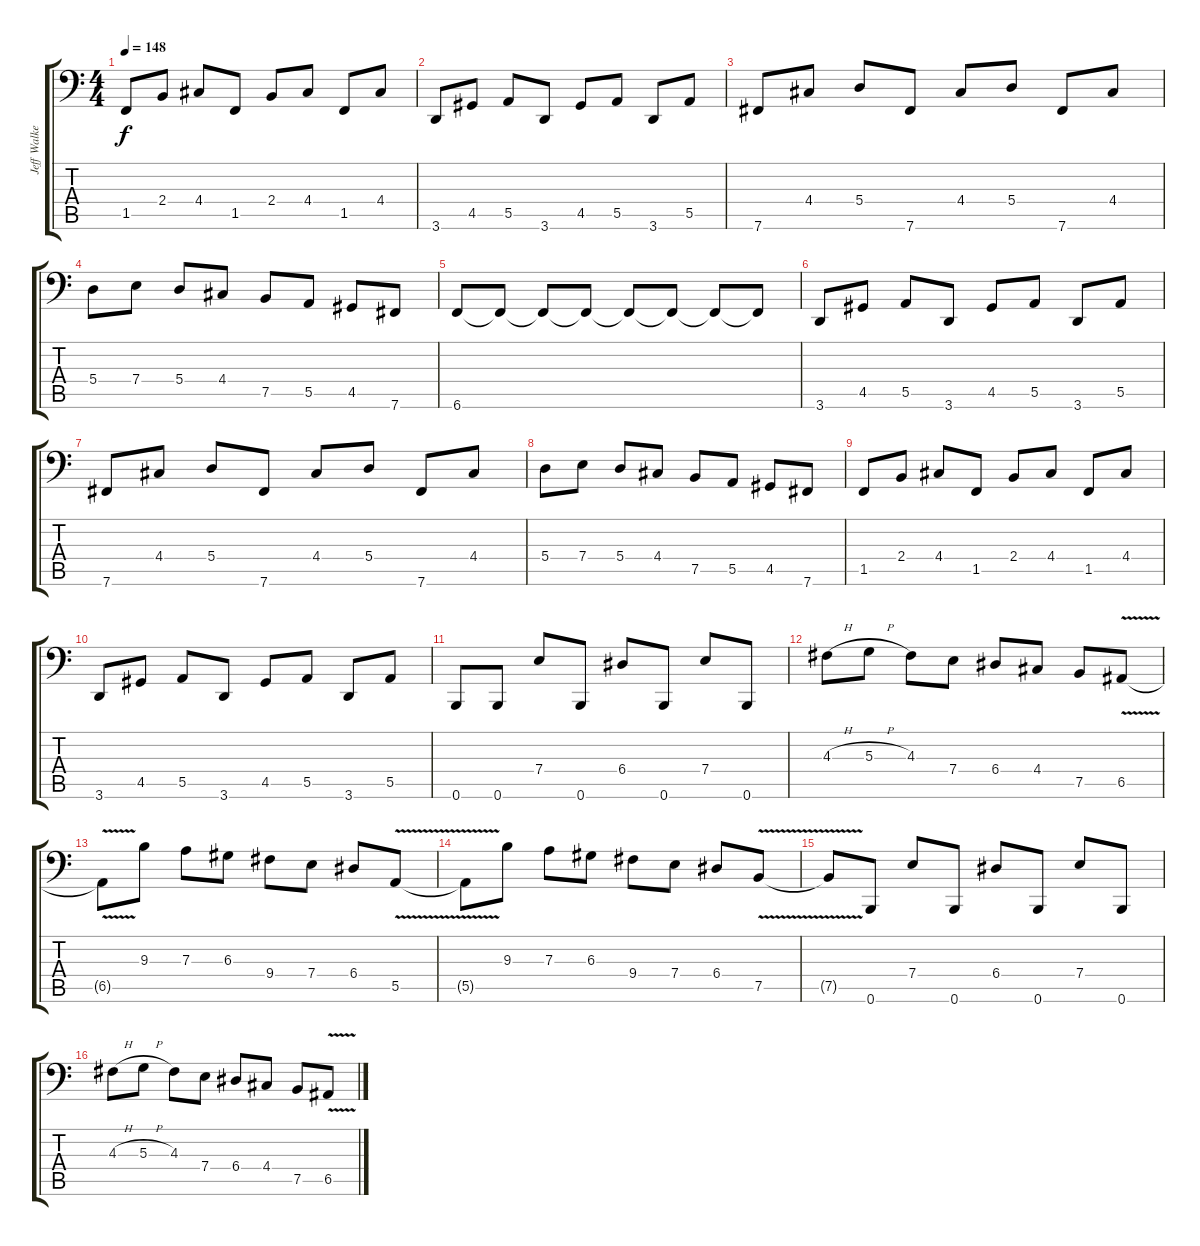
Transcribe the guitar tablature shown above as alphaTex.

\track ("Jeff Walker" "Jeff Walke") {instrument electricbasspick}
\staff {score tabs}
\tuning (B2 Gb2 D2 A1 E1 B0) {hide}
\ts (4 4)
\tempo 148
\clef f4
\ks c
1.5.8{dy f} 2.4.8 4.4.8 1.5.8 2.4.8 4.4.8 1.5.8 4.4.8 |
3.6.8 4.5.8 5.5.8 3.6.8 4.5.8 5.5.8 3.6.8 5.5.8 |
7.6.8 4.4.8 5.4.8 7.6.8 4.4.8 5.4.8 7.6.8 4.4.8 |
5.4.8 7.4.8 5.4.8 4.4.8 7.5.8 5.5.8 4.5.8 7.6.8 |
6.6.8 6.6{t}.8 6.6{t}.8 6.6{t}.8 6.6{t}.8 6.6{t}.8 6.6{t}.8 6.6{t}.8 |
3.6.8 4.5.8 5.5.8 3.6.8 4.5.8 5.5.8 3.6.8 5.5.8 |
7.6.8 4.4.8 5.4.8 7.6.8 4.4.8 5.4.8 7.6.8 4.4.8 |
5.4.8 7.4.8 5.4.8 4.4.8 7.5.8 5.5.8 4.5.8 7.6.8 |
1.5.8 2.4.8 4.4.8 1.5.8 2.4.8 4.4.8 1.5.8 4.4.8 |
3.6.8 4.5.8 5.5.8 3.6.8 4.5.8 5.5.8 3.6.8 5.5.8 |
0.6.8 0.6.8 7.4.8 0.6.8 6.4.8 0.6.8 7.4.8 0.6.8 |
4.3{h}.8 5.3{h}.8 4.3.8 7.4.8 6.4.8 4.4.8 7.5.8 6.5{v}.8 |
6.5{v t}.8 9.3.8 7.3.8 6.3.8 9.4.8 7.4.8 6.4.8 5.5{v}.8 |
5.5{v t}.8 9.3.8 7.3.8 6.3.8 9.4.8 7.4.8 6.4.8 7.5{v}.8 |
7.5{v t}.8 0.6.8 7.4.8 0.6.8 6.4.8 0.6.8 7.4.8 0.6.8 |
4.3{h}.8 5.3{h}.8 4.3.8 7.4.8 6.4.8 4.4.8 7.5.8 6.5{v}.8
